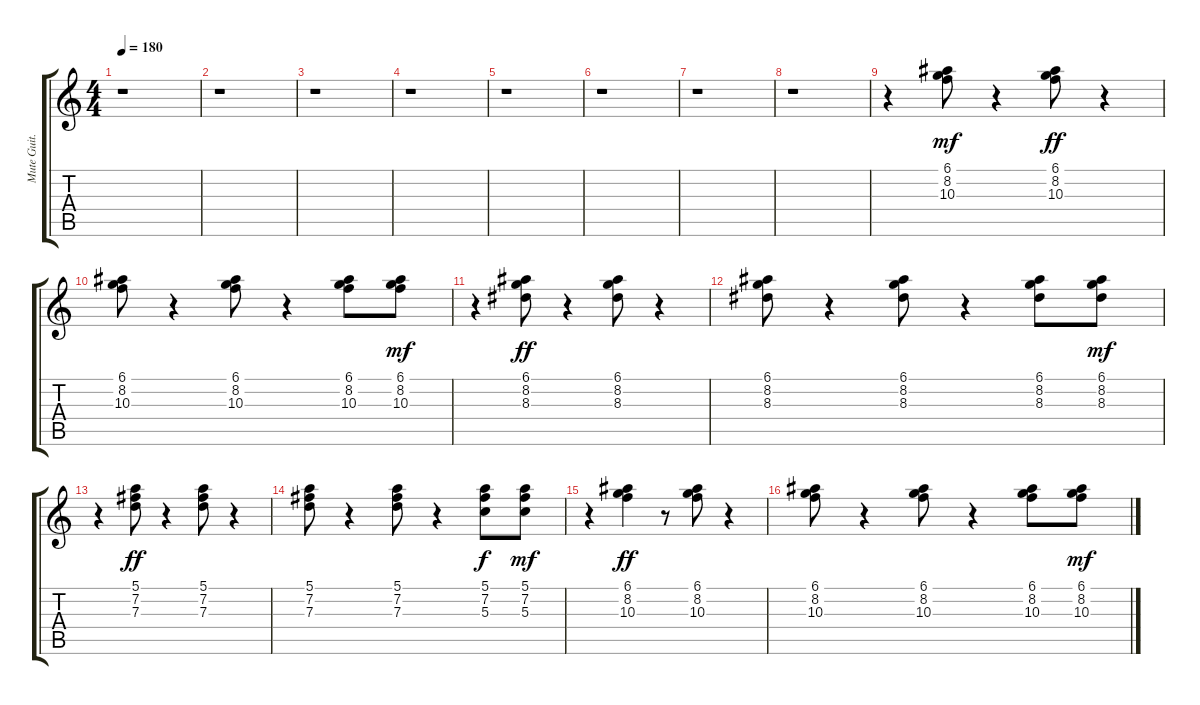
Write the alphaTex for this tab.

\track ("Mute Guit." "Mute Guit.") {instrument electricguitarmuted}
\staff {score tabs}
\tuning (E4 B3 G3 D3 A2 E2) {hide}
\ts (4 4)
\tempo 180
\clef g2
\ks c
r.1{dy mf instrument electricguitarmuted} |
r.1 |
r.1 |
r.1 |
r.1 |
r.1 |
r.1 |
r.1 |
r.4 (6.1 8.2 10.3).8 r.4 (6.1 8.2 10.3).8{dy ff} r.4 |
(6.1 8.2 10.3).8 r.4 (6.1 8.2 10.3).8 r.4 (6.1 8.2 10.3).8 (6.1 8.2 10.3).8{dy mf} |
r.4 (6.1 8.2 8.3).8{dy ff} r.4 (6.1 8.2 8.3).8 r.4 |
(6.1 8.2 8.3).8 r.4 (6.1 8.2 8.3).8 r.4 (6.1 8.2 8.3).8 (6.1 8.2 8.3).8{dy mf} |
r.4 (5.1 7.2 7.3).8{dy ff} r.4 (5.1 7.2 7.3).8 r.4 |
(5.1 7.2 7.3).8 r.4 (5.1 7.2 7.3).8 r.4 (5.1 7.2 5.3).8{dy f} (5.1 7.2 5.3).8{dy mf} |
r.4 (6.1 8.2 10.3).4{dy ff} r.8 (6.1 8.2 10.3).8 r.4 |
(6.1 8.2 10.3).8 r.4 (6.1 8.2 10.3).8 r.4 (6.1 8.2 10.3).8 (6.1 8.2 10.3).8{dy mf}
